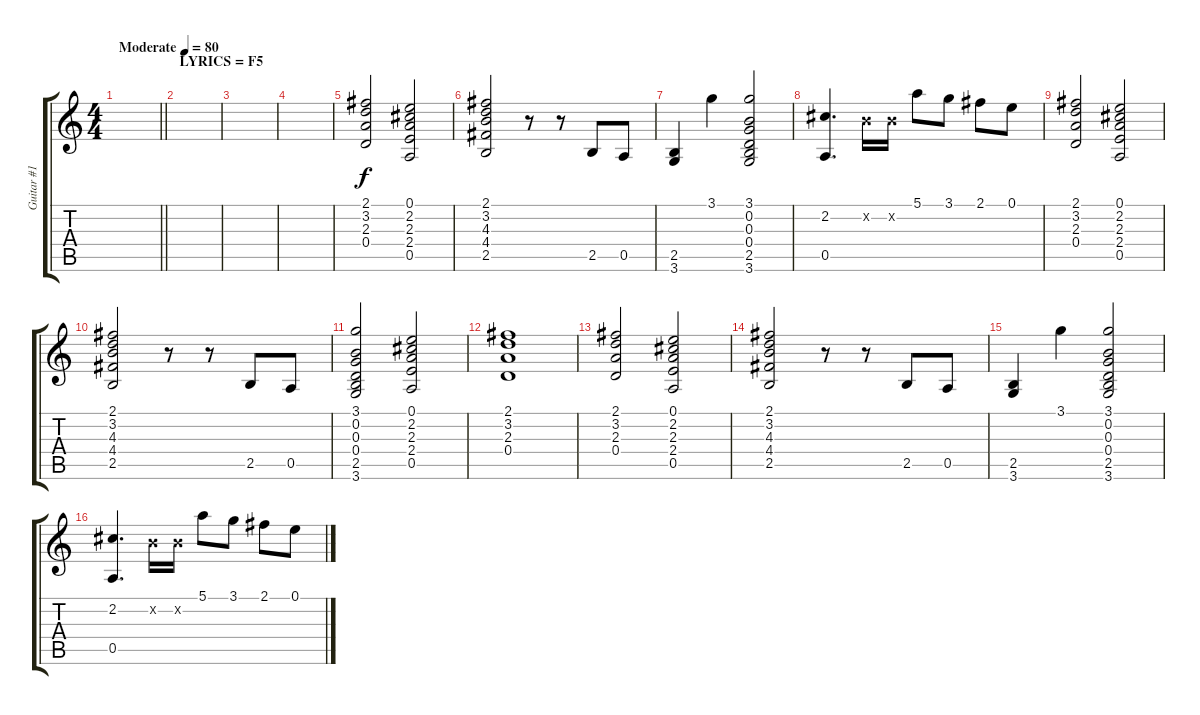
\track ("Guitar #1 clean" "Guitar #1 ") {instrument electricguitarclean}
\staff {score tabs}
\tuning (E4 B3 G3 D3 A2 E2) {hide}
\ts (4 4)
\tempo (80 "Moderate")
\clef g2
\barLineRight lightlight
\ks c
|
\section ("" "LYRICS = F5")
|
|
|
(2.1 3.2 2.3 0.4).2 (0.1 2.2 2.3 2.4 0.5).2 |
(2.1 3.2 4.3 4.4 2.5).2 r.8 r.8 2.5.8 0.5.8 |
(2.5 3.6).4 3.1.4 (3.1 0.2 0.3 0.4 2.5 3.6).2 |
(2.2 0.5).4{d} 0.2{x}.16 0.2{x}.16 5.1.8 3.1.8 2.1.8 0.1.8 |
(2.1 3.2 2.3 0.4).2 (0.1 2.2 2.3 2.4 0.5).2 |
(2.1 3.2 4.3 4.4 2.5).2 r.8 r.8 2.5.8 0.5.8 |
(3.1 0.2 0.3 0.4 2.5 3.6).2 (0.1 2.2 2.3 2.4 0.5).2 |
(2.1 3.2 2.3 0.4).1 |
(2.1 3.2 2.3 0.4).2 (0.1 2.2 2.3 2.4 0.5).2 |
(2.1 3.2 4.3 4.4 2.5).2 r.8 r.8 2.5.8 0.5.8 |
(2.5 3.6).4 3.1.4 (3.1 0.2 0.3 0.4 2.5 3.6).2 |
(2.2 0.5).4{d} 0.2{x}.16 0.2{x}.16 5.1.8 3.1.8 2.1.8 0.1.8
